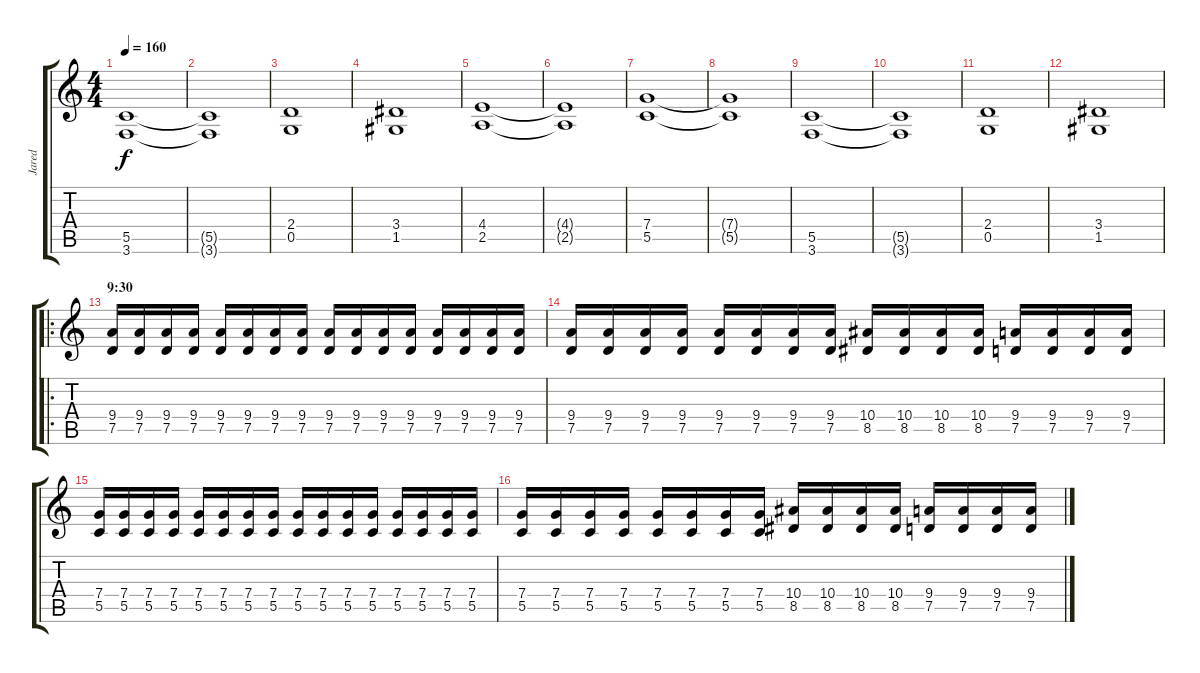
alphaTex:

\track ("Jared" "Jared") {instrument distortionguitar}
\staff {score tabs}
\tuning (D4 A3 F3 C3 G2 D2) {hide}
\ts (4 4)
\tempo 160
\clef g2
\ks c
(5.5 3.6).1{dy f} |
(5.5{t} 3.6{t}).1 |
(2.4 0.5).1 |
(3.4 1.5).1 |
(4.4 2.5).1 |
(4.4{t} 2.5{t}).1 |
(7.4 5.5).1 |
(7.4{t} 5.5{t}).1 |
(5.5 3.6).1 |
(5.5{t} 3.6{t}).1 |
(2.4 0.5).1 |
(3.4 1.5).1 |
\ro
\section ("" "9:30")
(9.4 7.5).16 (9.4 7.5).16 (9.4 7.5).16 (9.4 7.5).16 (9.4 7.5).16 (9.4 7.5).16 (9.4 7.5).16 (9.4 7.5).16 (9.4 7.5).16 (9.4 7.5).16 (9.4 7.5).16 (9.4 7.5).16 (9.4 7.5).16 (9.4 7.5).16 (9.4 7.5).16 (9.4 7.5).16 |
(9.4 7.5).16 (9.4 7.5).16 (9.4 7.5).16 (9.4 7.5).16 (9.4 7.5).16 (9.4 7.5).16 (9.4 7.5).16 (9.4 7.5).16 (10.4 8.5).16 (10.4 8.5).16 (10.4 8.5).16 (10.4 8.5).16 (9.4 7.5).16 (9.4 7.5).16 (9.4 7.5).16 (9.4 7.5).16 |
(7.4 5.5).16 (7.4 5.5).16 (7.4 5.5).16 (7.4 5.5).16 (7.4 5.5).16 (7.4 5.5).16 (7.4 5.5).16 (7.4 5.5).16 (7.4 5.5).16 (7.4 5.5).16 (7.4 5.5).16 (7.4 5.5).16 (7.4 5.5).16 (7.4 5.5).16 (7.4 5.5).16 (7.4 5.5).16 |
(7.4 5.5).16 (7.4 5.5).16 (7.4 5.5).16 (7.4 5.5).16 (7.4 5.5).16 (7.4 5.5).16 (7.4 5.5).16 (7.4 5.5).16 (10.4 8.5).16 (10.4 8.5).16 (10.4 8.5).16 (10.4 8.5).16 (9.4 7.5).16 (9.4 7.5).16 (9.4 7.5).16 (9.4 7.5).16
